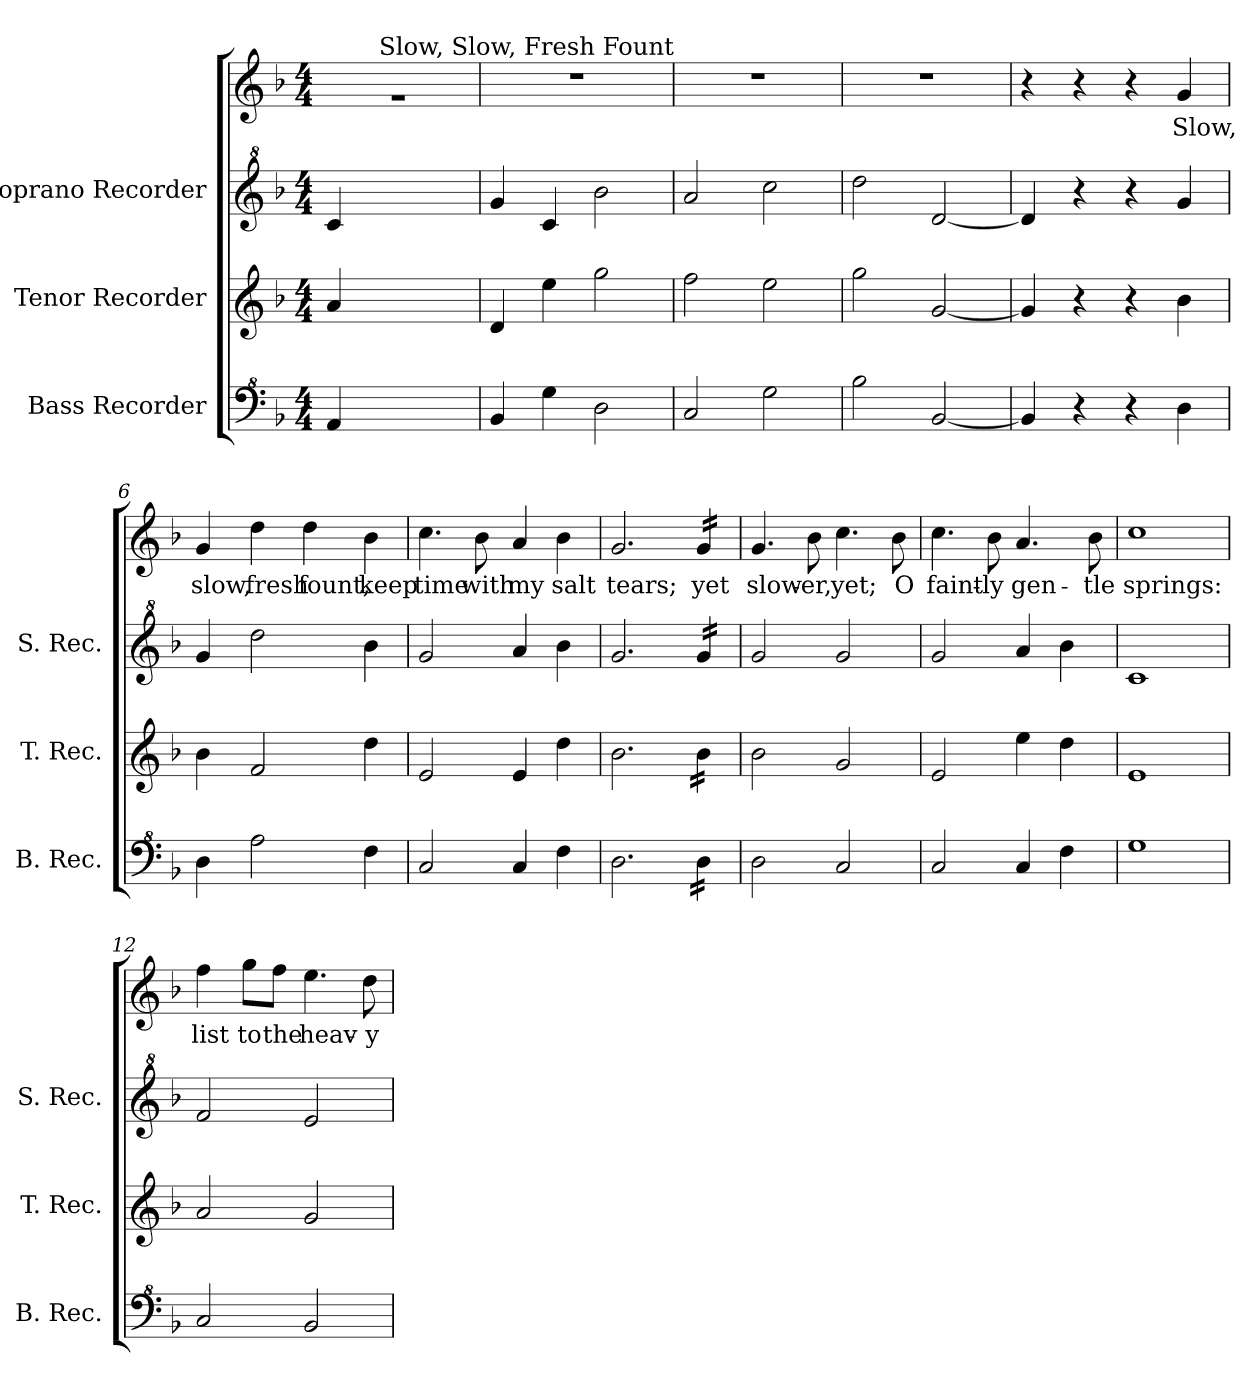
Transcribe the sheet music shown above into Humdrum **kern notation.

**kern	**kern	**kern	**kern	**text
*part4	*part3	*part2	*part1	*part1
*staff4	*staff3	*staff2	*staff1	*staff1
*I"Bass Recorder	*I"Tenor Recorder	*I"Soprano Recorder	*	*
*I'B. Rec.	*I'T. Rec.	*I'S. Rec.	*	*
*clefF^4	*clefG2	*clefG^2	*clefG2	*
*k[b-]	*k[b-]	*k[b-]	*k[b-]	*
*F:	*F:	*F:	*F:	*
*M4/4	*M4/4	*M4/4	*M4/4	*
*MM62	*MM62	*MM62	*MM62	*
=1	=1	=1	=1	=1
!	!	!	!LO:N:vis=1	!
*	*	*	*^	*
4A/	4a/	4cc/	1ra	4ryy	.
!	!	!	!	!LO:TX:a:t=Slow, Slow, Fresh Fount	!
2.ryy	2.ryy	2.ryy	.	2.ryy	.
*	*	*	*v	*v	*
=2	=2	=2	=2	=2
4B-/	4d/	4gg/	1r	.
4g\	4ee\	4cc/	.	.
2d\	2gg\	2bb-\	.	.
=3	=3	=3	=3	=3
2c/	2ff\	2aa/	1r	.
2g\	2ee\	2ccc\	.	.
=4	=4	=4	=4	=4
2b-\	2gg\	2ddd\	1r	.
[<2B-/	[<2g/	[<2dd/	.	.
=5	=5	=5	=5	=5
4B-/]	4g/]	4dd/]	4r	.
4r	4r	4r	4r	.
4r	4r	4r	4r	.
!	!	!	!	!LO:LY:b
4d\	4b-\	4gg/	4g/	Slow,
=6	=6	=6	=6	=6
!	!	!	!	!LO:LY:b
4d\	4b-\	4gg/	4g/	slow,
!	!	!	!	!LO:LY:b
2a\	2f/	2ddd\	4dd\	fresh
!	!	!	!	!LO:LY:b
.	.	.	4dd\	fount,
!	!	!	!	!LO:LY:b
4f\	4dd\	4bb-\	4b-\	keep
!!LO:LB:g=z
=7	=7	=7	=7	=7
!	!	!	!	!LO:LY:b
2c/	2e/	2gg/	4.cc\	time
!	!	!	!	!LO:LY:b
.	.	.	8b-\	with
!	!	!	!	!LO:LY:b
4c/	4e/	4aa/	4a/	my
!	!	!	!	!LO:LY:b
4f\	4dd\	4bb-\	4b-\	salt
=8	=8	=8	=8	=8
!	!	!	!	!LO:LY:b
2.d\	2.b-\	2.gg/	2.g/	tears;
!	!	!	!	!LO:LY:b
*tremolo	*	*	*	*
*	*tremolo	*	*	*
*	*	*tremolo	*	*
*	*	*	*tremolo	*
16d\LL	16b-\LL	16gg/LL	16g/LL	yet
16d\	16b-\	16gg/	16g/	.
16d\	16b-\	16gg/	16g/	.
16d\JJ	16b-\JJ	16gg/JJ	16g/JJ	.
*	*	*	*Xtremolo	*
*	*	*Xtremolo	*	*
*	*Xtremolo	*	*	*
*Xtremolo	*	*	*	*
=9	=9	=9	=9	=9
!	!	!	!	!LO:LY:b
2d\	2b-\	2gg/	4.g/	slow-
!	!	!	!	!LO:LY:b
.	.	.	8b-\	-er,
!	!	!	!	!LO:LY:b
2c/	2g/	2gg/	4.cc\	yet;
!	!	!	!	!LO:LY:b
.	.	.	8b-\	O
=10	=10	=10	=10	=10
!	!	!	!	!LO:LY:b
2c/	2e/	2gg/	4.cc\	faint-
!	!	!	!	!LO:LY:b
.	.	.	8b-\	-ly
!	!	!	!	!LO:LY:b
4c/	4ee\	4aa/	4.a/	gen-
4f\	4dd\	4bb-\	.	.
!	!	!	!	!LO:LY:b
.	.	.	8b-\	-tle
=11	=11	=11	=11	=11
!	!	!	!	!LO:LY:b
1g	1e	1cc	1cc	springs:
!!LO:PB:g=z
=12	=12	=12	=12	=12
!	!	!	!	!LO:LY:b
2c/	2a/	2ff/	4ff\	list
!	!	!	!	!LO:LY:b
.	.	.	8gg\L	to
!	!	!	!	!LO:LY:b
.	.	.	8ff\J	the
!	!	!	!	!LO:LY:b
2B-/	2g/	2ee/	4.ee\	heav-
!	!	!	!	!LO:LY:b
.	.	.	8dd\	-y
=	=	=	=	=
*-	*-	*-	*-	*-
